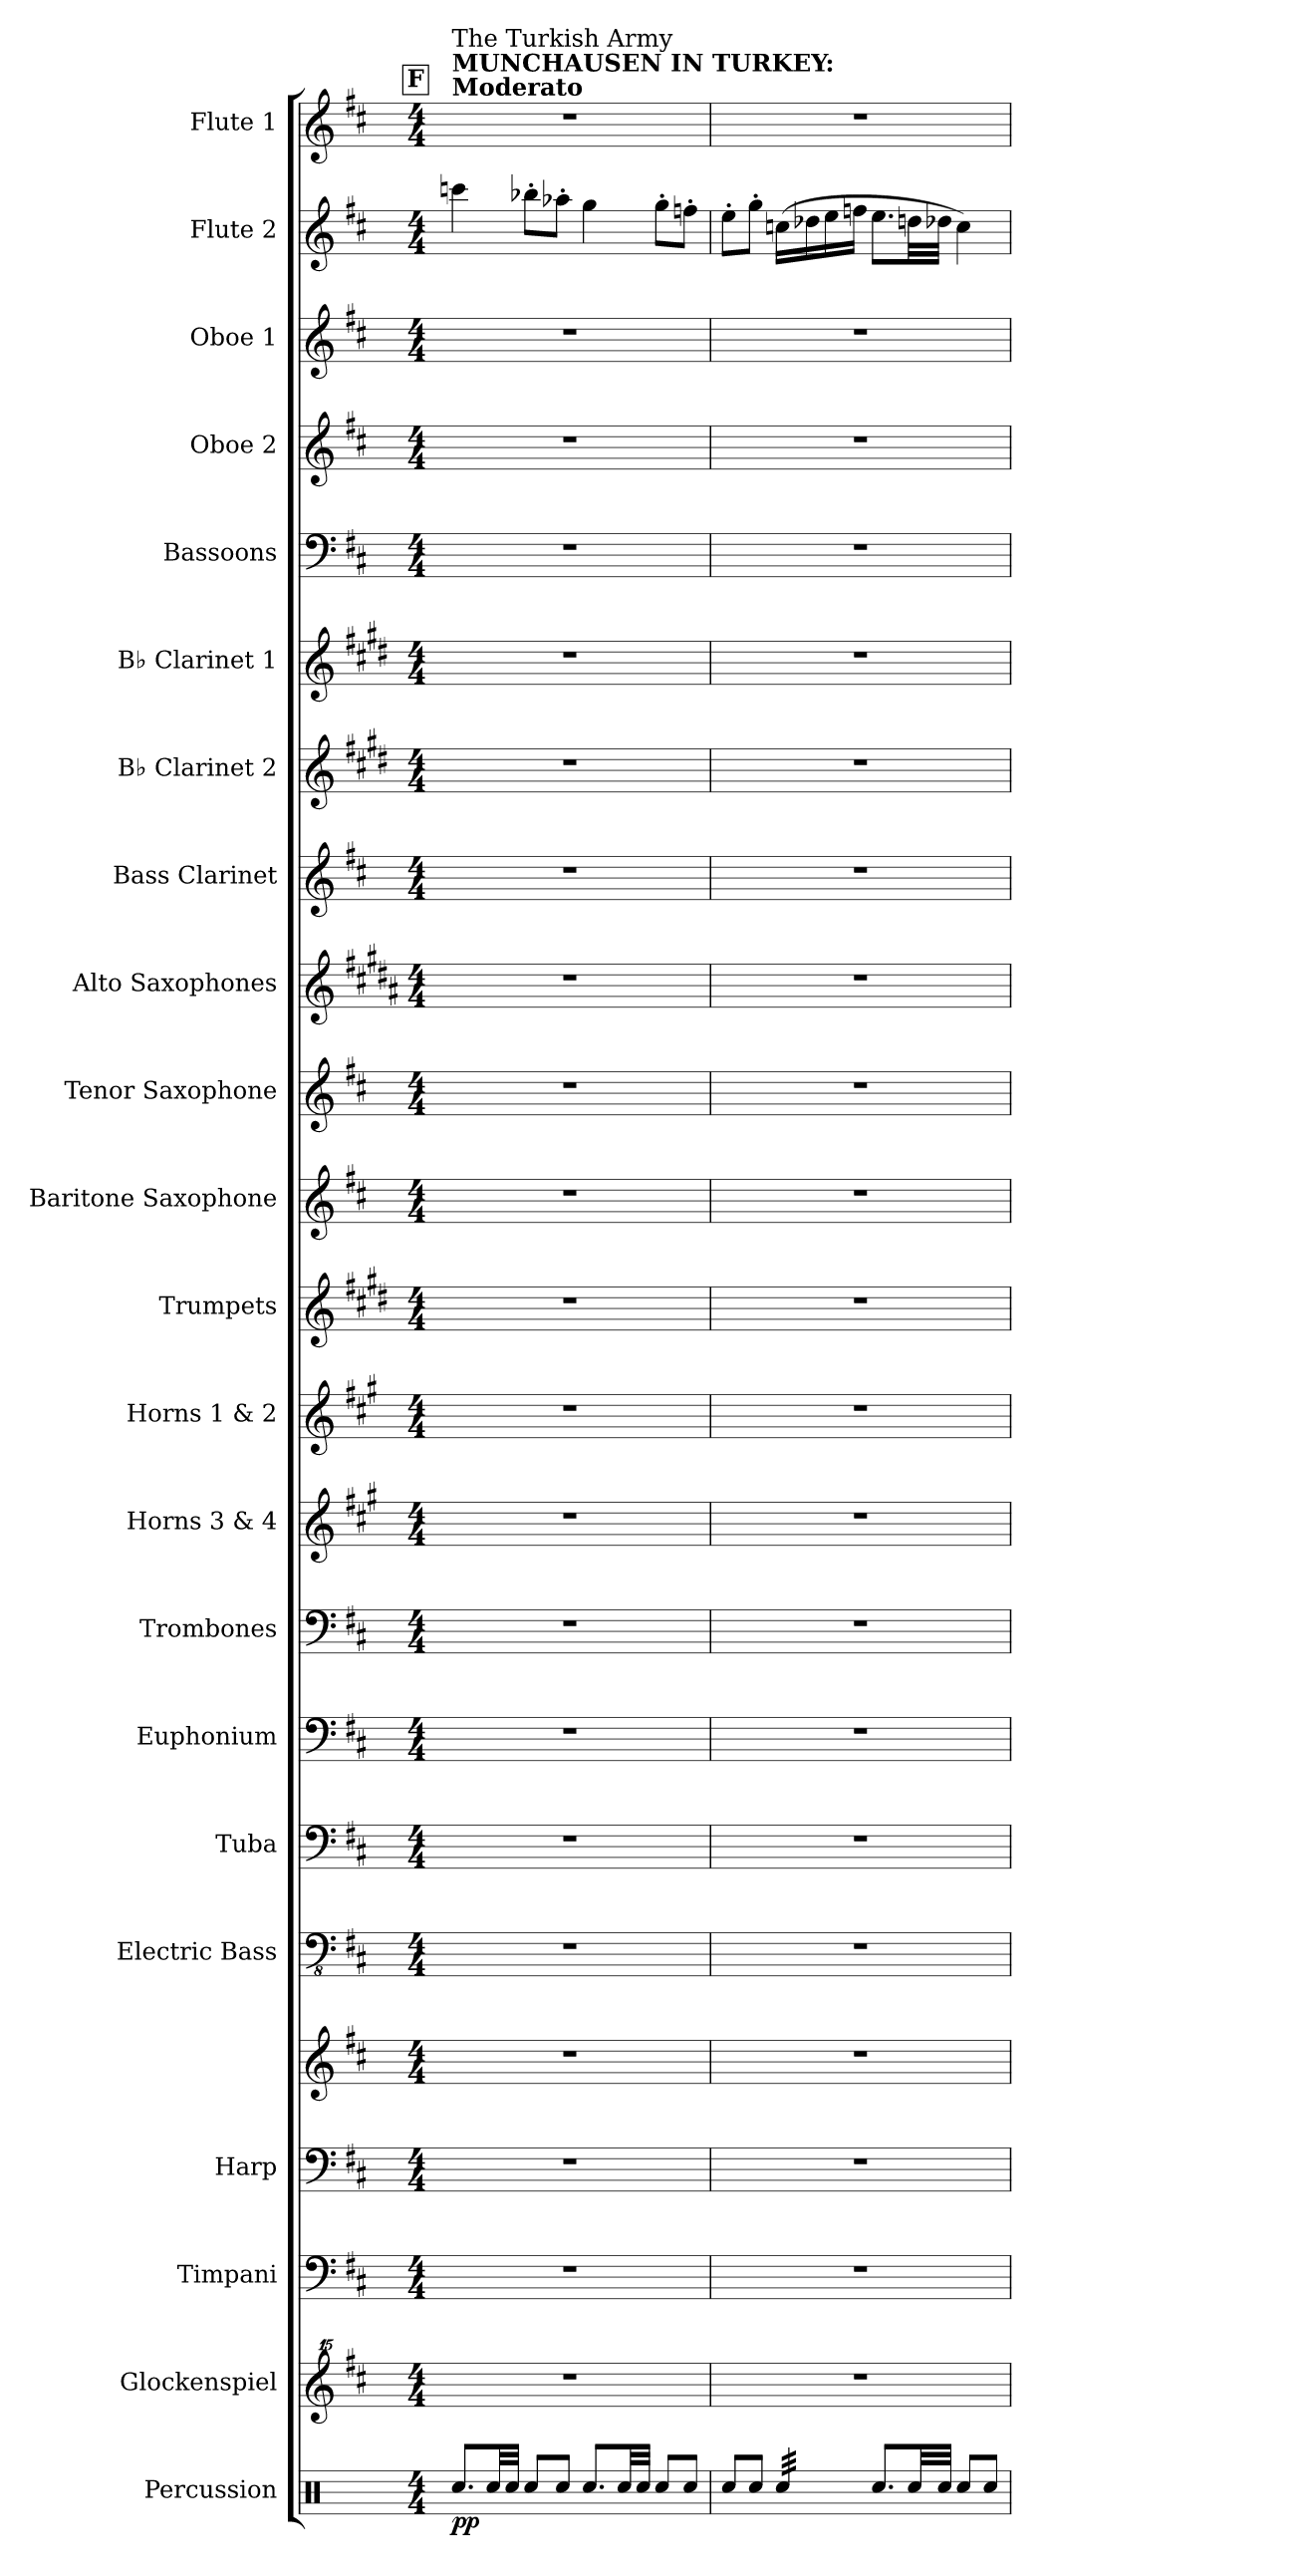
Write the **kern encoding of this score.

**kern	**dynam	**kern	**kern	**kern	**kern	**kern	**kern	**kern	**kern	**kern	**kern	**kern	**kern	**kern	**kern	**kern	**kern	**kern	**kern	**kern	**kern	**kern	**kern
*part22	*part22	*part21	*part20	*part19	*part19	*part18	*part17	*part16	*part15	*part14	*part13	*part12	*part11	*part10	*part9	*part8	*part7	*part6	*part5	*part4	*part3	*part2	*part1
*staff23	*staff23	*staff22	*staff21	*staff20	*staff19	*staff18	*staff17	*staff16	*staff15	*staff14	*staff13	*staff12	*staff11	*staff10	*staff9	*staff8	*staff7	*staff6	*staff5	*staff4	*staff3	*staff2	*staff1
*I"Percussion	*	*I"Glockenspiel	*I"Timpani	*I"Harp	*	*I"Electric Bass	*I"Tuba	*I"Euphonium	*I"Trombones	*I"Horns 3 &amp; 4	*I"Horns 1 &amp; 2	*I"Trumpets	*I"Baritone Saxophone	*I"Tenor Saxophone	*I"Alto Saxophones	*I"Bass Clarinet	*I"B♭ Clarinet 2	*I"B♭ Clarinet 1	*I"Bassoons	*I"Oboe 2	*I"Oboe 1	*I"Flute 2	*I"Flute 1
*I'Perc.	*	*I'Glk.	*I'Timp.	*I'Hrp.	*	*I'El. B.	*I'Tba.	*I'Euph.	*I'Tbns.	*I'Hns. 3/4	*I'Hns. 1/2	*I'Tpts.	*I'Bar. Sax.	*I'T. Sax.	*I'A. Saxes.	*I'B. Cl.	*I'B♭ Cl. 2	*I'B♭ Cl. 1	*I'Bsns.	*I'Ob. 2	*I'Ob. 1	*I'Fl. 2	*I'Fl. 1
!!LO:PB:g=z
*clefX	*	*clefG^^2	*clefF4	*clefF4	*clefG2	*clefFv4	*clefF4	*clefF4	*clefF4	*clefG2	*clefG2	*clefG2	*clefG2	*clefG2	*clefG2	*clefG2	*clefG2	*clefG2	*clefF4	*clefG2	*clefG2	*clefG2	*clefG2
*	*	*	*	*	*	*	*	*	*	*ITrd4c7	*ITrd4c7	*ITrd1c2	*ITrd12c21	*ITrd8c14	*ITrd5c9	*ITrd8c14	*ITrd1c2	*ITrd1c2	*	*	*	*	*
*k[]	*	*k[f#c#]	*k[f#c#]	*k[f#c#]	*k[f#c#]	*k[f#c#]	*k[f#c#]	*k[f#c#]	*k[f#c#]	*k[f#c#]	*k[f#c#]	*k[f#c#]	*k[f#c#]	*k[f#c#]	*k[f#c#]	*k[f#c#]	*k[f#c#]	*k[f#c#]	*k[f#c#]	*k[f#c#]	*k[f#c#]	*k[f#c#]	*k[f#c#]
*M4/4	*	*M4/4	*M4/4	*M4/4	*M4/4	*M4/4	*M4/4	*M4/4	*M4/4	*M4/4	*M4/4	*M4/4	*M4/4	*M4/4	*M4/4	*M4/4	*M4/4	*M4/4	*M4/4	*M4/4	*M4/4	*M4/4	*M4/4
*MM110	*	*MM110	*MM110	*MM110	*MM110	*MM110	*MM110	*MM110	*MM110	*MM110	*MM110	*MM110	*MM110	*MM110	*MM110	*MM110	*MM110	*MM110	*MM110	*MM110	*MM110	*MM110	*MM110
!!LO:REH:place=s1:a:B:fs=14:t=F
=153	=153	=153	=153	=153	=153	=153	=153	=153	=153	=153	=153	=153	=153	=153	=153	=153	=153	=153	=153	=153	=153	=153	=153
!	!	!	!	!	!	!	!	!	!	!	!	!	!	!	!	!	!	!	!	!	!	!	!LO:TX:a:B:t=Moderato
!	!	!	!	!	!	!	!	!	!	!	!	!	!	!	!	!	!	!	!	!	!	!	!LO:TX:a:B:t=MUNCHAUSEN IN TURKEY&colon;
!	!	!	!	!	!	!	!	!	!	!	!	!	!	!	!	!	!	!	!	!	!	!	!LO:TX:a:t=The Turkish Army
!	!LO:DY:b	!	!	!	!	!	!	!	!	!	!	!	!	!	!	!	!	!	!	!	!	!	!
8.Rcc/L	pp	1r	1r	1r	1r	1r	1r	1r	1r	1r	1r	1r	1r	1r	1r	1r	1r	1r	1r	1r	1r	4cccn\	1r
32Rcc/LL	.	.	.	.	.	.	.	.	.	.	.	.	.	.	.	.	.	.	.	.	.	.	.
32Rcc/JJJ	.	.	.	.	.	.	.	.	.	.	.	.	.	.	.	.	.	.	.	.	.	.	.
8Rcc/L	.	.	.	.	.	.	.	.	.	.	.	.	.	.	.	.	.	.	.	.	.	8bb-X'\L	.
8Rcc/J	.	.	.	.	.	.	.	.	.	.	.	.	.	.	.	.	.	.	.	.	.	8aa-X'\J	.
8.Rcc/L	.	.	.	.	.	.	.	.	.	.	.	.	.	.	.	.	.	.	.	.	.	4gg\	.
32Rcc/LL	.	.	.	.	.	.	.	.	.	.	.	.	.	.	.	.	.	.	.	.	.	.	.
32Rcc/JJJ	.	.	.	.	.	.	.	.	.	.	.	.	.	.	.	.	.	.	.	.	.	.	.
8Rcc/L	.	.	.	.	.	.	.	.	.	.	.	.	.	.	.	.	.	.	.	.	.	8gg'\L	.
8Rcc/J	.	.	.	.	.	.	.	.	.	.	.	.	.	.	.	.	.	.	.	.	.	8ffn'\J	.
=154	=154	=154	=154	=154	=154	=154	=154	=154	=154	=154	=154	=154	=154	=154	=154	=154	=154	=154	=154	=154	=154	=154	=154
8Rcc/L	.	1r	1r	1r	1r	1r	1r	1r	1r	1r	1r	1r	1r	1r	1r	1r	1r	1r	1r	1r	1r	8ee'\L	1r
8Rcc/J	.	.	.	.	.	.	.	.	.	.	.	.	.	.	.	.	.	.	.	.	.	8gg'\J	.
*tremolo	*	*	*	*	*	*	*	*	*	*	*	*	*	*	*	*	*	*	*	*	*	*	*
32Rcc/LLL	.	.	.	.	.	.	.	.	.	.	.	.	.	.	.	.	.	.	.	.	.	(16ccn\LL	.
32Rcc/	.	.	.	.	.	.	.	.	.	.	.	.	.	.	.	.	.	.	.	.	.	.	.
32Rcc/	.	.	.	.	.	.	.	.	.	.	.	.	.	.	.	.	.	.	.	.	.	16dd-X\	.
32Rcc/	.	.	.	.	.	.	.	.	.	.	.	.	.	.	.	.	.	.	.	.	.	.	.
32Rcc/	.	.	.	.	.	.	.	.	.	.	.	.	.	.	.	.	.	.	.	.	.	16ee\	.
32Rcc/	.	.	.	.	.	.	.	.	.	.	.	.	.	.	.	.	.	.	.	.	.	.	.
32Rcc/	.	.	.	.	.	.	.	.	.	.	.	.	.	.	.	.	.	.	.	.	.	16ffn\JJ	.
32Rcc/JJJ	.	.	.	.	.	.	.	.	.	.	.	.	.	.	.	.	.	.	.	.	.	.	.
*Xtremolo	*	*	*	*	*	*	*	*	*	*	*	*	*	*	*	*	*	*	*	*	*	*	*
8.Rcc/L	.	.	.	.	.	.	.	.	.	.	.	.	.	.	.	.	.	.	.	.	.	8.ee\L	.
32Rcc/LL	.	.	.	.	.	.	.	.	.	.	.	.	.	.	.	.	.	.	.	.	.	32ddn\LL	.
32Rcc/JJJ	.	.	.	.	.	.	.	.	.	.	.	.	.	.	.	.	.	.	.	.	.	32dd-X\JJJ	.
8Rcc/L	.	.	.	.	.	.	.	.	.	.	.	.	.	.	.	.	.	.	.	.	.	4cc\)	.
8Rcc/J	.	.	.	.	.	.	.	.	.	.	.	.	.	.	.	.	.	.	.	.	.	.	.
=	=	=	=	=	=	=	=	=	=	=	=	=	=	=	=	=	=	=	=	=	=	=	=
*-	*-	*-	*-	*-	*-	*-	*-	*-	*-	*-	*-	*-	*-	*-	*-	*-	*-	*-	*-	*-	*-	*-	*-
